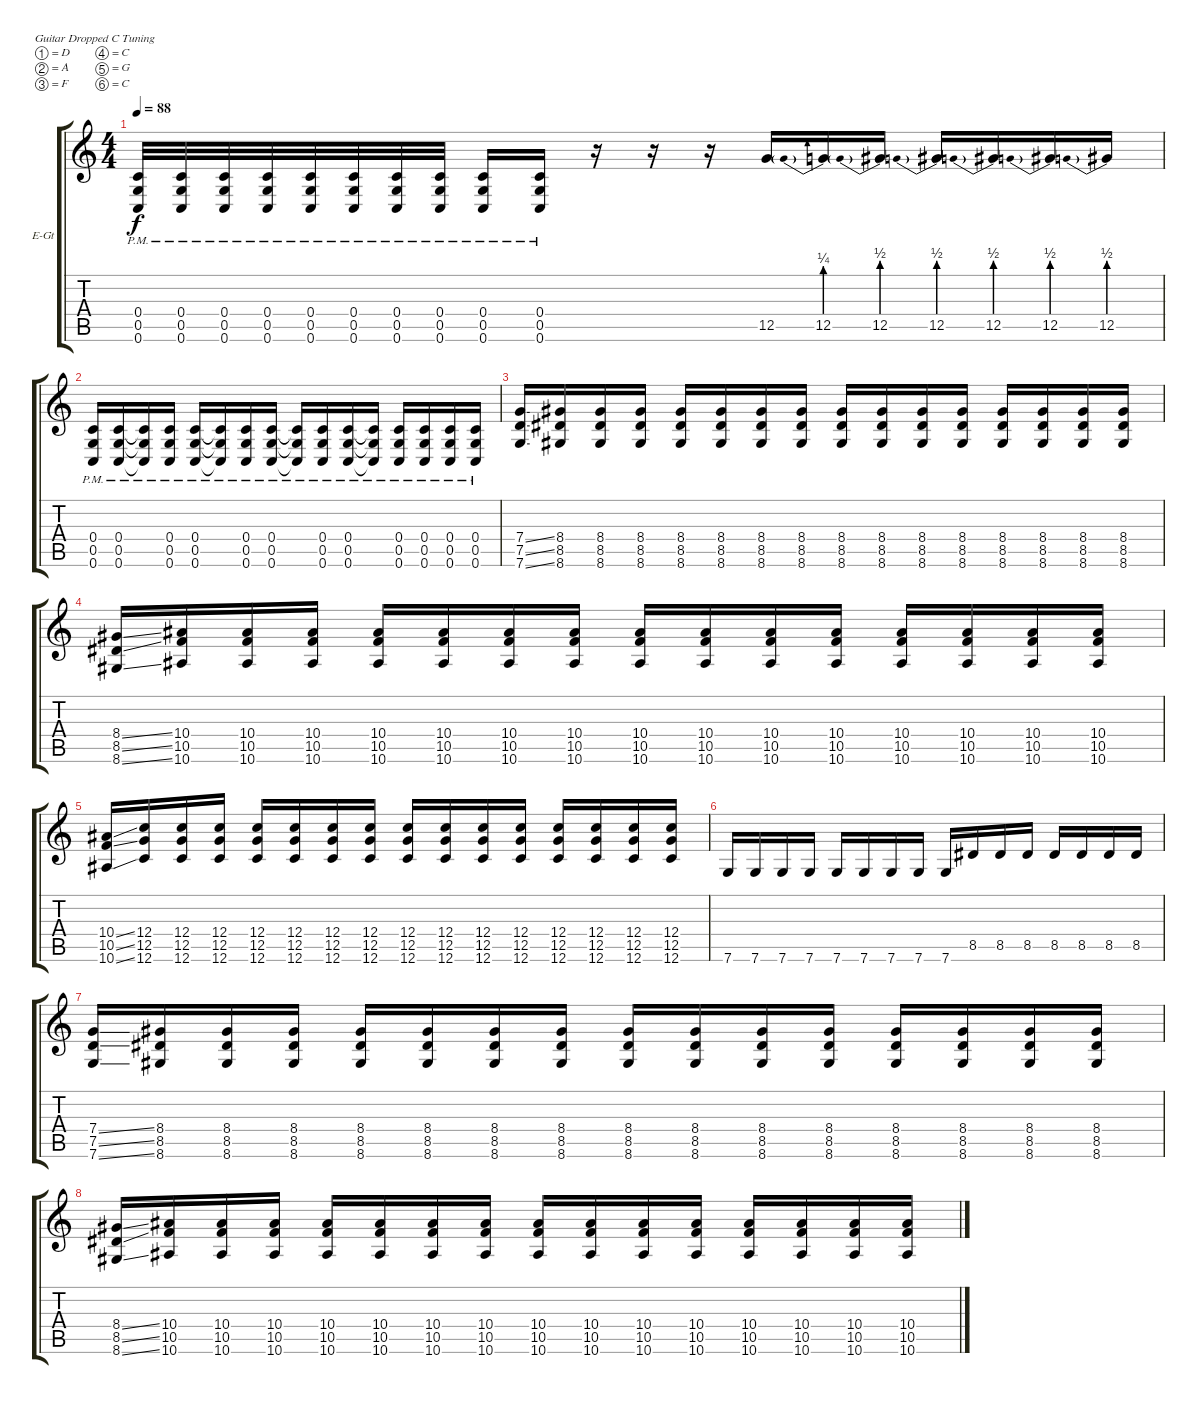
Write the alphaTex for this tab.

\bracketExtendMode groupsimilarinstruments
\firstSystemTrackNameOrientation horizontal
\otherSystemsTrackNameOrientation horizontal
\track ("Track 1" "E-Gt") {instrument distortionguitar}
\staff {score tabs}
\tuning (D4 A3 F3 C3 G2 C2)
\ts (4 4)
\tempo 88
\clef g2
\ks c
(0.4{pm} 0.5{pm} 0.6{pm}).32{dy f} (0.4{pm} 0.5{pm} 0.6{pm}).32 (0.4{pm} 0.5{pm} 0.6{pm}).32 (0.4{pm} 0.5{pm} 0.6{pm}).32 (0.4{pm} 0.5{pm} 0.6{pm}).32 (0.4{pm} 0.5{pm} 0.6{pm}).32 (0.4{pm} 0.5{pm} 0.6{pm}).32 (0.4{pm} 0.5{pm} 0.6{pm}).32 (0.4{pm} 0.5{pm} 0.6{pm}).16 (0.4{pm} 0.5{pm} 0.6{pm}).16 r.16 r.16 r.16 12.5.16 12.5{be (prebend 0 1 60 1)}.16 12.5{be (prebend 0 2 60 2)}.16 12.5{be (prebend 0 2 60 2)}.16 12.5{be (prebend 0 2 60 2)}.16 12.5{be (prebend 0 2 60 2)}.16 12.5{be (prebend 0 2 60 2)}.16 |
(0.4{pm} 0.5{pm} 0.6{pm}).16 (0.4{pm} 0.5{pm} 0.6{pm}).16 (0.4{pm t} 0.5{pm t} 0.6{pm t}).16 (0.4{pm} 0.5{pm} 0.6{pm}).16 (0.4{pm} 0.5{pm} 0.6{pm}).16 (0.4{pm t} 0.5{pm t} 0.6{pm t}).16 (0.4{pm} 0.5{pm} 0.6{pm}).16 (0.4{pm} 0.5{pm} 0.6{pm}).16 (0.4{pm t} 0.5{pm t} 0.6{pm t}).16 (0.4{pm} 0.5{pm} 0.6{pm}).16 (0.4{pm} 0.5{pm} 0.6{pm}).16 (0.4{pm t} 0.5{pm t} 0.6{pm t}).16 (0.4{pm} 0.5{pm} 0.6{pm}).16 (0.4{pm} 0.5{pm} 0.6{pm}).16 (0.4{pm} 0.5{pm} 0.6{pm}).16 (0.4{pm} 0.5{pm} 0.6{pm}).16 |
(7.4{ss} 7.5{ss} 7.6{ss}).16 (8.4 8.5 8.6).16 (8.4 8.5 8.6).16 (8.4 8.5 8.6).16 (8.4 8.5 8.6).16 (8.4 8.5 8.6).16 (8.4 8.5 8.6).16 (8.4 8.5 8.6).16 (8.4 8.5 8.6).16 (8.4 8.5 8.6).16 (8.4 8.5 8.6).16 (8.4 8.5 8.6).16 (8.4 8.5 8.6).16 (8.4 8.5 8.6).16 (8.4 8.5 8.6).16 (8.4 8.5 8.6).16 |
(8.4{ss} 8.5{ss} 8.6{ss}).16 (10.4 10.5 10.6).16 (10.4 10.5 10.6).16 (10.4 10.5 10.6).16 (10.4 10.5 10.6).16 (10.4 10.5 10.6).16 (10.4 10.5 10.6).16 (10.4 10.5 10.6).16 (10.4 10.5 10.6).16 (10.4 10.5 10.6).16 (10.4 10.5 10.6).16 (10.4 10.5 10.6).16 (10.4 10.5 10.6).16 (10.4 10.5 10.6).16 (10.4 10.5 10.6).16 (10.4 10.5 10.6).16 |
(10.4{ss} 10.5{ss} 10.6{ss}).16 (12.4 12.5 12.6).16 (12.4 12.5 12.6).16 (12.4 12.5 12.6).16 (12.4 12.5 12.6).16 (12.4 12.5 12.6).16 (12.4 12.5 12.6).16 (12.4 12.5 12.6).16 (12.4 12.5 12.6).16 (12.4 12.5 12.6).16 (12.4 12.5 12.6).16 (12.4 12.5 12.6).16 (12.4 12.5 12.6).16 (12.4 12.5 12.6).16 (12.4 12.5 12.6).16 (12.4 12.5 12.6).16 |
7.6.16 7.6.16 7.6.16 7.6.16 7.6.16 7.6.16 7.6.16 7.6.16 7.6.16 8.5.16 8.5.16 8.5.16 8.5.16 8.5.16 8.5.16 8.5.16 |
(7.4{ss} 7.5{ss} 7.6{ss}).16 (8.4 8.5 8.6).16 (8.4 8.5 8.6).16 (8.4 8.5 8.6).16 (8.4 8.5 8.6).16 (8.4 8.5 8.6).16 (8.4 8.5 8.6).16 (8.4 8.5 8.6).16 (8.4 8.5 8.6).16 (8.4 8.5 8.6).16 (8.4 8.5 8.6).16 (8.4 8.5 8.6).16 (8.4 8.5 8.6).16 (8.4 8.5 8.6).16 (8.4 8.5 8.6).16 (8.4 8.5 8.6).16 |
(8.4{ss} 8.5{ss} 8.6{ss}).16 (10.4 10.5 10.6).16 (10.4 10.5 10.6).16 (10.4 10.5 10.6).16 (10.4 10.5 10.6).16 (10.4 10.5 10.6).16 (10.4 10.5 10.6).16 (10.4 10.5 10.6).16 (10.4 10.5 10.6).16 (10.4 10.5 10.6).16 (10.4 10.5 10.6).16 (10.4 10.5 10.6).16 (10.4 10.5 10.6).16 (10.4 10.5 10.6).16 (10.4 10.5 10.6).16 (10.4 10.5 10.6).16
